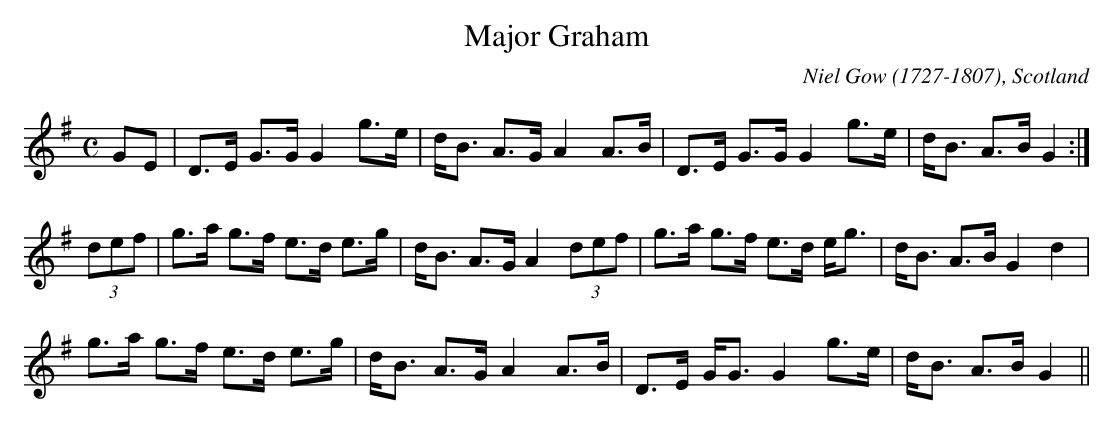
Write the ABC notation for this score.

X:1
T:Major Graham
C:Niel Gow (1727-1807), Scotland
M:C
L:1/8
K:G
GE | D>E G>G G2 g>e | d<B A>G A2 A>B | D>E G>G G2 g>e | d<B A>B G2 :|
(3def | g>a g>f e>d e>g | d<B A>G A2 (3def | g>a g>f e>d e<g | d<B A>B G2 d2 |
g>a g>f e>d e>g | d<B A>G A2 A>B | D>E G<G G2 g>e | d<B A>B G2 ||
